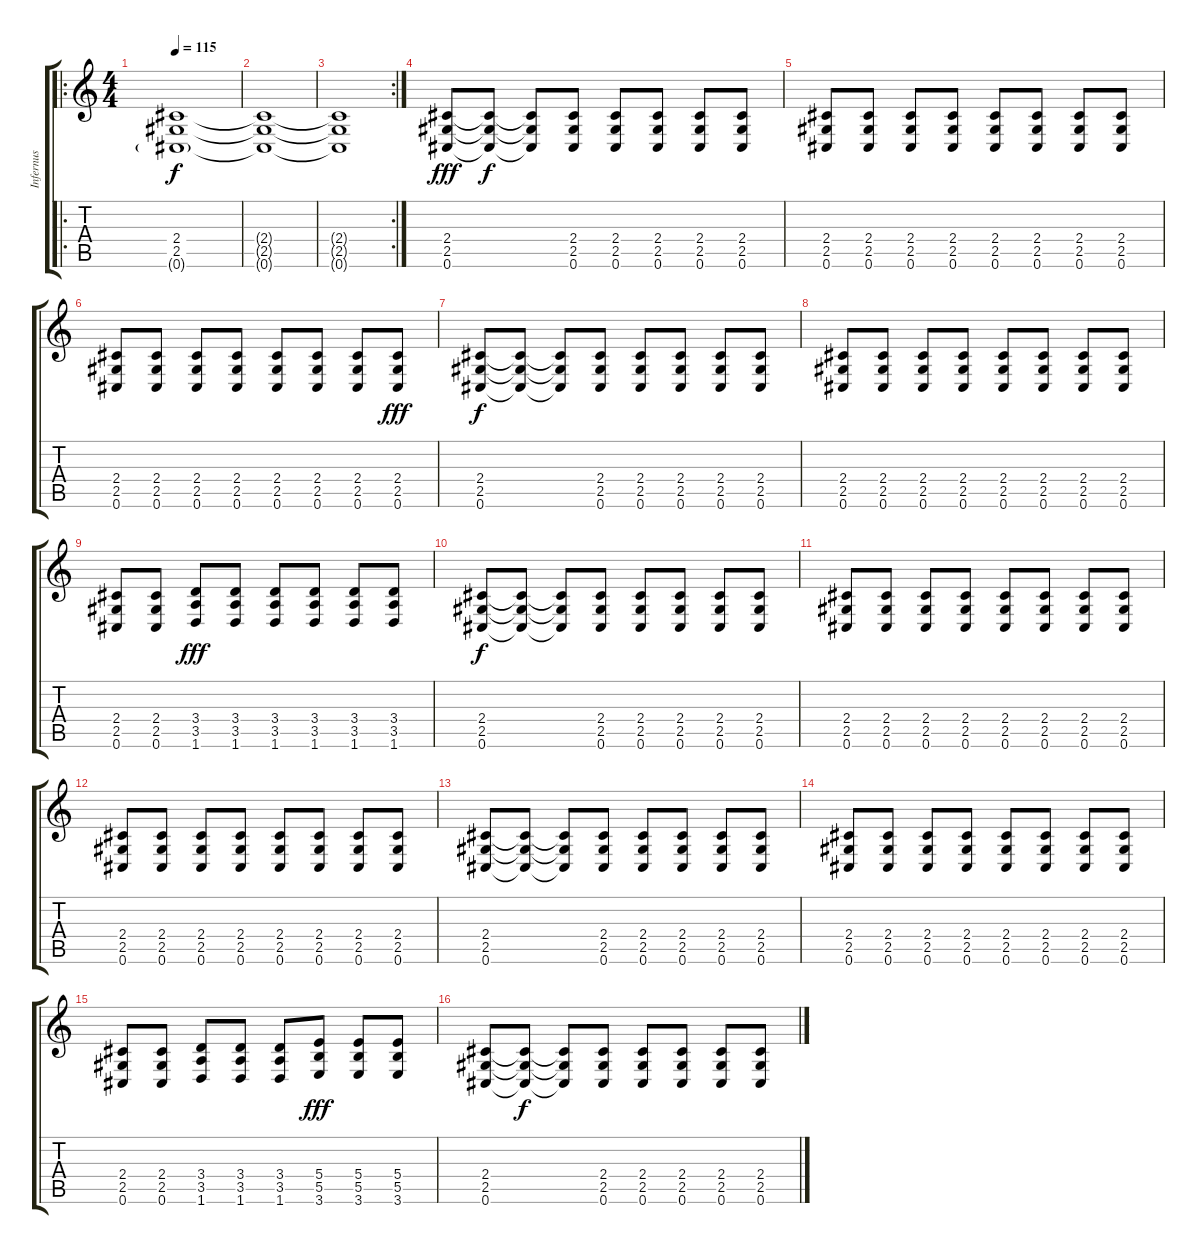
\track ("Infernus" "Infernus") {instrument distortionguitar}
\staff {score tabs}
\tuning (Db4 Ab3 E3 B2 Gb2 Db2) {hide}
\ro
\ts (4 4)
\tempo 115
\clef g2
\ks c
(2.4 2.5 0.6{g}).1{dy f} |
(2.4{t} 2.5{t} 0.6{t}).1 |
\rc 2
(2.4{t} 2.5{t} 0.6{t}).1 |
(2.4 2.5 0.6).8{dy fff} (2.4{t} 2.5{t} 0.6{t}).8{dy f} (2.4{t} 2.5{t} 0.6{t}).8 (2.4 2.5 0.6).8 (2.4 2.5 0.6).8 (2.4 2.5 0.6).8 (2.4 2.5 0.6).8 (2.4 2.5 0.6).8 |
(2.4 2.5 0.6).8 (2.4 2.5 0.6).8 (2.4 2.5 0.6).8 (2.4 2.5 0.6).8 (2.4 2.5 0.6).8 (2.4 2.5 0.6).8 (2.4 2.5 0.6).8 (2.4 2.5 0.6).8 |
(2.4 2.5 0.6).8 (2.4 2.5 0.6).8 (2.4 2.5 0.6).8 (2.4 2.5 0.6).8 (2.4 2.5 0.6).8 (2.4 2.5 0.6).8 (2.4 2.5 0.6).8 (2.4 2.5 0.6).8{dy fff} |
(2.4 2.5 0.6).8{dy f} (2.4{t} 2.5{t} 0.6{t}).8 (2.4{t} 2.5{t} 0.6{t}).8 (2.4 2.5 0.6).8 (2.4 2.5 0.6).8 (2.4 2.5 0.6).8 (2.4 2.5 0.6).8 (2.4 2.5 0.6).8 |
(2.4 2.5 0.6).8 (2.4 2.5 0.6).8 (2.4 2.5 0.6).8 (2.4 2.5 0.6).8 (2.4 2.5 0.6).8 (2.4 2.5 0.6).8 (2.4 2.5 0.6).8 (2.4 2.5 0.6).8 |
(2.4 2.5 0.6).8 (2.4 2.5 0.6).8 (3.4 3.5 1.6).8{dy fff} (3.4 3.5 1.6).8 (3.4 3.5 1.6).8 (3.4 3.5 1.6).8 (3.4 3.5 1.6).8 (3.4 3.5 1.6).8 |
(2.4 2.5 0.6).8{dy f} (2.4{t} 2.5{t} 0.6{t}).8 (2.4{t} 2.5{t} 0.6{t}).8 (2.4 2.5 0.6).8 (2.4 2.5 0.6).8 (2.4 2.5 0.6).8 (2.4 2.5 0.6).8 (2.4 2.5 0.6).8 |
(2.4 2.5 0.6).8 (2.4 2.5 0.6).8 (2.4 2.5 0.6).8 (2.4 2.5 0.6).8 (2.4 2.5 0.6).8 (2.4 2.5 0.6).8 (2.4 2.5 0.6).8 (2.4 2.5 0.6).8 |
(2.4 2.5 0.6).8 (2.4 2.5 0.6).8 (2.4 2.5 0.6).8 (2.4 2.5 0.6).8 (2.4 2.5 0.6).8 (2.4 2.5 0.6).8 (2.4 2.5 0.6).8 (2.4 2.5 0.6).8 |
(2.4 2.5 0.6).8 (2.4{t} 2.5{t} 0.6{t}).8 (2.4{t} 2.5{t} 0.6{t}).8 (2.4 2.5 0.6).8 (2.4 2.5 0.6).8 (2.4 2.5 0.6).8 (2.4 2.5 0.6).8 (2.4 2.5 0.6).8 |
(2.4 2.5 0.6).8 (2.4 2.5 0.6).8 (2.4 2.5 0.6).8 (2.4 2.5 0.6).8 (2.4 2.5 0.6).8 (2.4 2.5 0.6).8 (2.4 2.5 0.6).8 (2.4 2.5 0.6).8 |
(2.4 2.5 0.6).8 (2.4 2.5 0.6).8 (3.4 3.5 1.6).8 (3.4 3.5 1.6).8 (3.4 3.5 1.6).8 (5.4 5.5 3.6).8{dy fff} (5.4 5.5 3.6).8 (5.4 5.5 3.6).8 |
(2.4 2.5 0.6).8 (2.4{t} 2.5{t} 0.6{t}).8{dy f} (2.4{t} 2.5{t} 0.6{t}).8 (2.4 2.5 0.6).8 (2.4 2.5 0.6).8 (2.4 2.5 0.6).8 (2.4 2.5 0.6).8 (2.4 2.5 0.6).8
